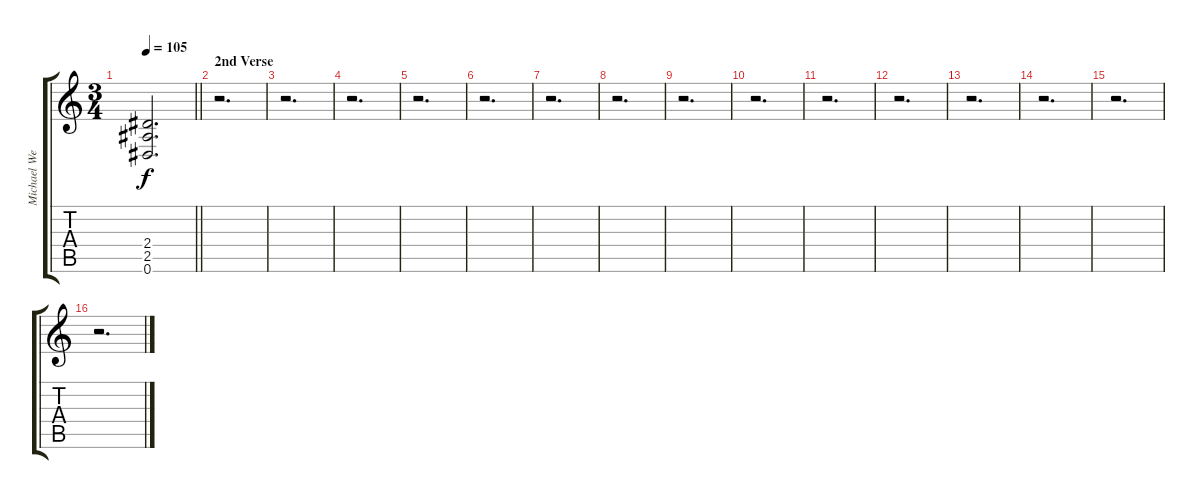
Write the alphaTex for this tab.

\track ("Michael Weikath" "Michael We") {instrument distortionguitar}
\staff {score tabs}
\tuning (Eb4 Bb3 Gb3 Db3 Ab2 Eb2) {hide}
\ts (3 4)
\tempo 105
\clef g2
\barLineRight lightlight
\ks c
(2.4{t} 2.5{t} 0.6{t}).2{d dy f volume 9} |
\section ("" "2nd Verse")
r.2{d} |
r.2{d} |
r.2{d} |
r.2{d} |
r.2{d} |
r.2{d} |
r.2{d} |
r.2{d} |
r.2{d} |
r.2{d} |
r.2{d} |
r.2{d} |
r.2{d} |
r.2{d} |
r.2{d}
